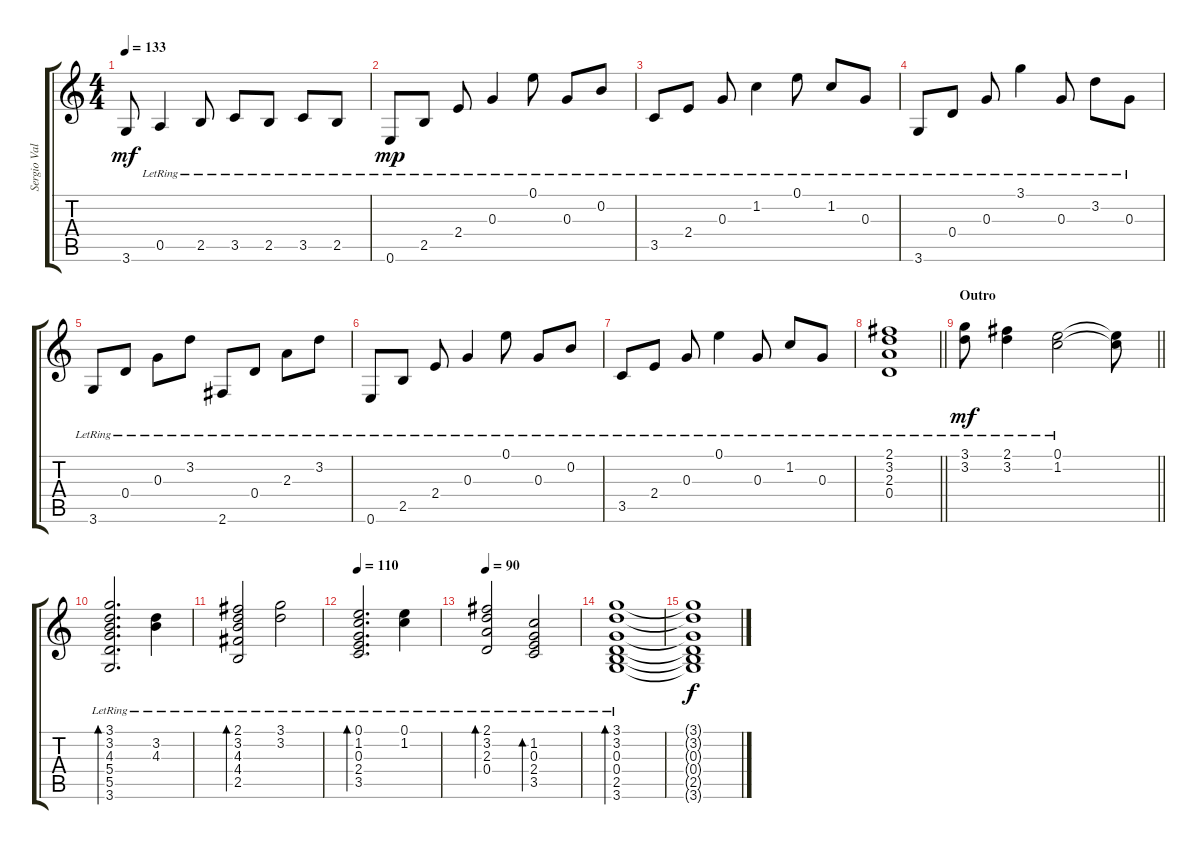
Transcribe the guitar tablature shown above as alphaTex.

\track ("Sergio Vallín" "Sergio Val") {instrument acousticguitarnylon}
\staff {score tabs}
\tuning (E4 B3 G3 D3 A2 E2) {hide}
\ts (4 4)
\tempo 133
\clef g2
\ks c
3.6{t}.8{dy mf} 0.5{lr}.4 2.5{lr}.8 3.5{lr}.8 2.5{lr}.8 3.5{lr}.8 2.5{lr}.8 |
0.6{lr}.8{dy mp} 2.5{lr}.8 2.4{lr}.8 0.3{lr}.4 0.1{lr}.8 0.3{lr}.8 0.2{lr}.8 |
3.5{lr}.8 2.4{lr}.8 0.3{lr}.8 1.2{lr}.4 0.1{lr}.8 1.2{lr}.8 0.3{lr}.8 |
3.6{lr}.8 0.4{lr}.8 0.3{lr}.8 3.1{lr}.4 0.3{lr}.8 3.2{lr}.8 0.3{lr}.8 |
3.6{lr}.8 0.4{lr}.8 0.3{lr}.8 3.2{lr}.8 2.6{lr}.8 0.4{lr}.8 2.3{lr}.8 3.2{lr}.8 |
0.6{lr}.8 2.5{lr}.8 2.4{lr}.8 0.3{lr}.4 0.1{lr}.8 0.3{lr}.8 0.2{lr}.8 |
3.5{lr}.8 2.4{lr}.8 0.3{lr}.8 0.1{lr}.4 0.3{lr}.8 1.2{lr}.8 0.3{lr}.8 |
\barLineRight lightlight
(2.1{lr} 3.2{lr} 2.3{lr} 0.4{lr}).1 |
\section ("" "Outro")
\barLineRight lightlight
(3.1{lr} 3.2{lr}).8{dy mf} (2.1{lr} 3.2{lr}).4 (0.1{lr} 1.2{lr}).2 (0.1{t} 1.2{t}).8 |
(3.1{lr} 3.2{lr} 4.3{lr} 5.4{lr} 5.5{lr} 3.6{lr}).2{d bd 240} (3.2{lr} 4.3{lr}).4 |
(2.1{lr} 3.2{lr} 4.3{lr} 4.4{lr} 2.5{lr}).2{bd 240} (3.1{lr} 3.2{lr}).2 |
\tempo 110
(0.1{lr} 1.2{lr} 0.3{lr} 2.4{lr} 3.5{lr}).2{d bd 240} (0.1{lr} 1.2{lr}).4 |
\tempo 90
(2.1{lr} 3.2{lr} 2.3{lr} 0.4{lr}).2{bd 240} (1.2{lr} 0.3{lr} 2.4{lr} 3.5{lr}).2{bd 240} |
(3.1{lr} 3.2{lr} 0.3{lr} 0.4{lr} 2.5{lr} 3.6{lr}).1{bd 240 volume 0} |
(3.1{t} 3.2{t} 0.3{t} 0.4{t} 2.5{t} 3.6{t}).1{dy f}
